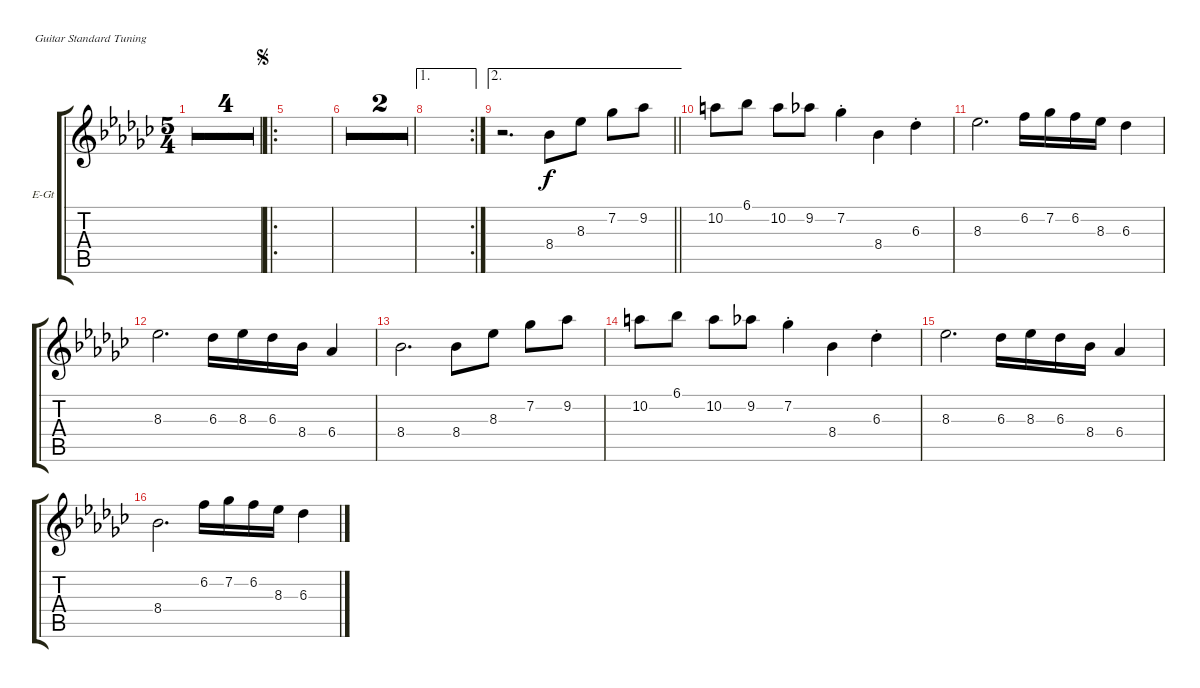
\defaultSystemsLayout 4
\bracketExtendMode groupsimilarinstruments
\firstSystemTrackNameOrientation horizontal
\otherSystemsTrackNameOrientation horizontal
\track ("Electric Guitar" "E-Gt") {multiBarRest instrument electricguitarclean}
\staff {score tabs}
\tuning (E4 B3 G3 D3 A2 E2)
\ts (5 4)
\tf triplet8th
\tempo 175
\clef g2
\ks ebminor
|
|
|
\barLineRight lightlight
|
\ro
\jump segno
|
|
|
\ae 1
\rc 2
|
\ae 2
\barLineRight lightlight
r.2{d} 8.4.8 8.3.8 7.2.8 9.2.8 |
10.2.8 6.1.8 10.2.8 9.2.8 7.2{st}.4 8.4.4 6.3{st}.4 |
8.3.2{d} 6.2.16 7.2.16 6.2.16 8.3.16 6.3.4 |
8.3.2{d} 6.3.16 8.3.16 6.3.16 8.4.16 6.4.4 |
8.4.2{d} 8.4.8 8.3.8 7.2.8 9.2.8 |
10.2.8 6.1.8 10.2.8 9.2.8 7.2{st}.4 8.4.4 6.3{st}.4 |
8.3.2{d} 6.3.16 8.3.16 6.3.16 8.4.16 6.4.4 |
8.4.2{d} 6.2.16 7.2.16 6.2.16 8.3.16 6.3.4
